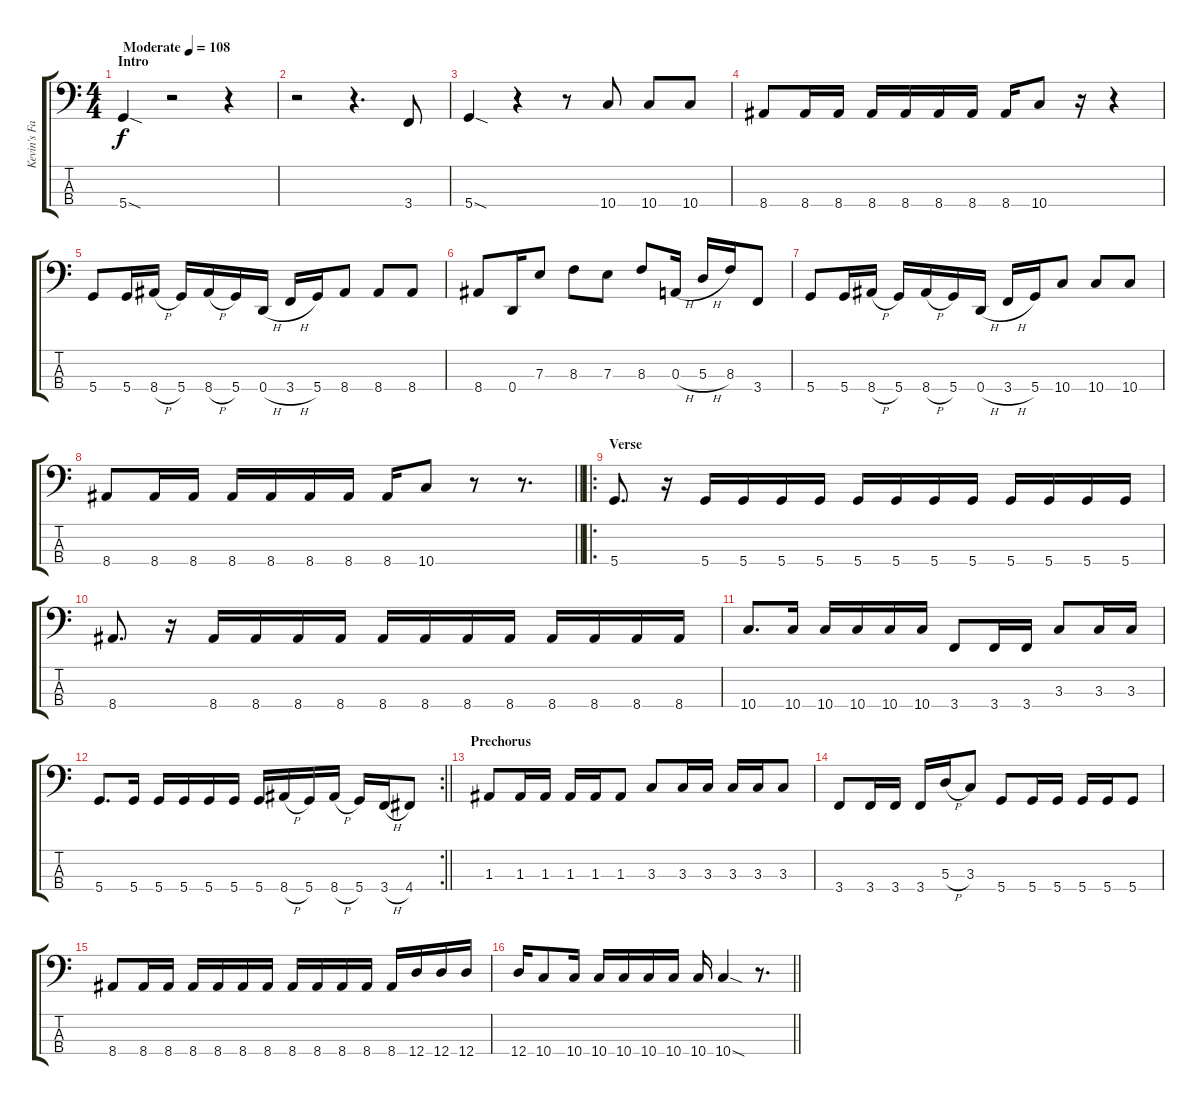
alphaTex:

\track ("Kevin's Face" "Kevin's Fa") {instrument electricbassfinger}
\staff {score tabs}
\tuning (G2 D2 A1 D1) {hide}
\ts (4 4)
\section ("" "Intro")
\tempo (108 "Moderate")
\clef f4
\ks c
5.4{sod}.4{dy f instrument electricbassfinger} r.2 r.4 |
r.2 r.4{d} 3.4.8 |
5.4{sod}.4 r.4 r.8 10.4.8 10.4.8 10.4.8 |
8.4.8 8.4.16 8.4.16 8.4.16 8.4.16 8.4.16 8.4.16 8.4.16 10.4.8 r.16 r.4 |
5.4.8 5.4.16 8.4{h}.16 5.4.16 8.4{h}.16 5.4.16 0.4{h}.16 3.4{h}.16 5.4.16 8.4.8 8.4.8 8.4.8 |
8.4.8 0.4.16 7.3.8 8.3.8 7.3.8 8.3.8 0.3{h}.16 5.3{h}.16 8.3.16 3.4.8 |
5.4.8 5.4.16 8.4{h}.16 5.4.16 8.4{h}.16 5.4.16 0.4{h}.16 3.4{h}.16 5.4.16 10.4.8 10.4.8 10.4.8 |
\barLineRight lightlight
8.4.8 8.4.16 8.4.16 8.4.16 8.4.16 8.4.16 8.4.16 8.4.16 10.4.8 r.8 r.8{d} |
\ro
\section ("" "Verse")
5.4.8{d} r.16 5.4.16 5.4.16 5.4.16 5.4.16 5.4.16 5.4.16 5.4.16 5.4.16 5.4.16 5.4.16 5.4.16 5.4.16 |
8.4.8{d} r.16 8.4.16 8.4.16 8.4.16 8.4.16 8.4.16 8.4.16 8.4.16 8.4.16 8.4.16 8.4.16 8.4.16 8.4.16 |
10.4.8{d} 10.4.16 10.4.16 10.4.16 10.4.16 10.4.16 3.4.8 3.4.16 3.4.16 3.3.8 3.3.16 3.3.16 |
\rc 2
\barLineRight lightlight
5.4.8{d} 5.4.16 5.4.16 5.4.16 5.4.16 5.4.16 5.4.16 8.4{h}.16 5.4.16 8.4{h}.16 5.4.16 3.4{h}.16 4.4.8 |
\section ("" "Prechorus")
1.3.8 1.3.16 1.3.16 1.3.16 1.3.16 1.3.8 3.3.8 3.3.16 3.3.16 3.3.16 3.3.16 3.3.8 |
3.4.8 3.4.16 3.4.16 3.4.16 5.3{h}.16 3.3.8 5.4.8 5.4.16 5.4.16 5.4.16 5.4.16 5.4.8 |
8.4.8 8.4.16 8.4.16 8.4.16 8.4.16 8.4.16 8.4.16 8.4.16 8.4.16 8.4.16 8.4.16 8.4.16 12.4.16 12.4.16 12.4.16 |
\barLineRight lightlight
12.4.16 10.4.8 10.4.16 10.4.16 10.4.16 10.4.16 10.4.16 10.4.16 10.4{sod}.4 r.8{d}
